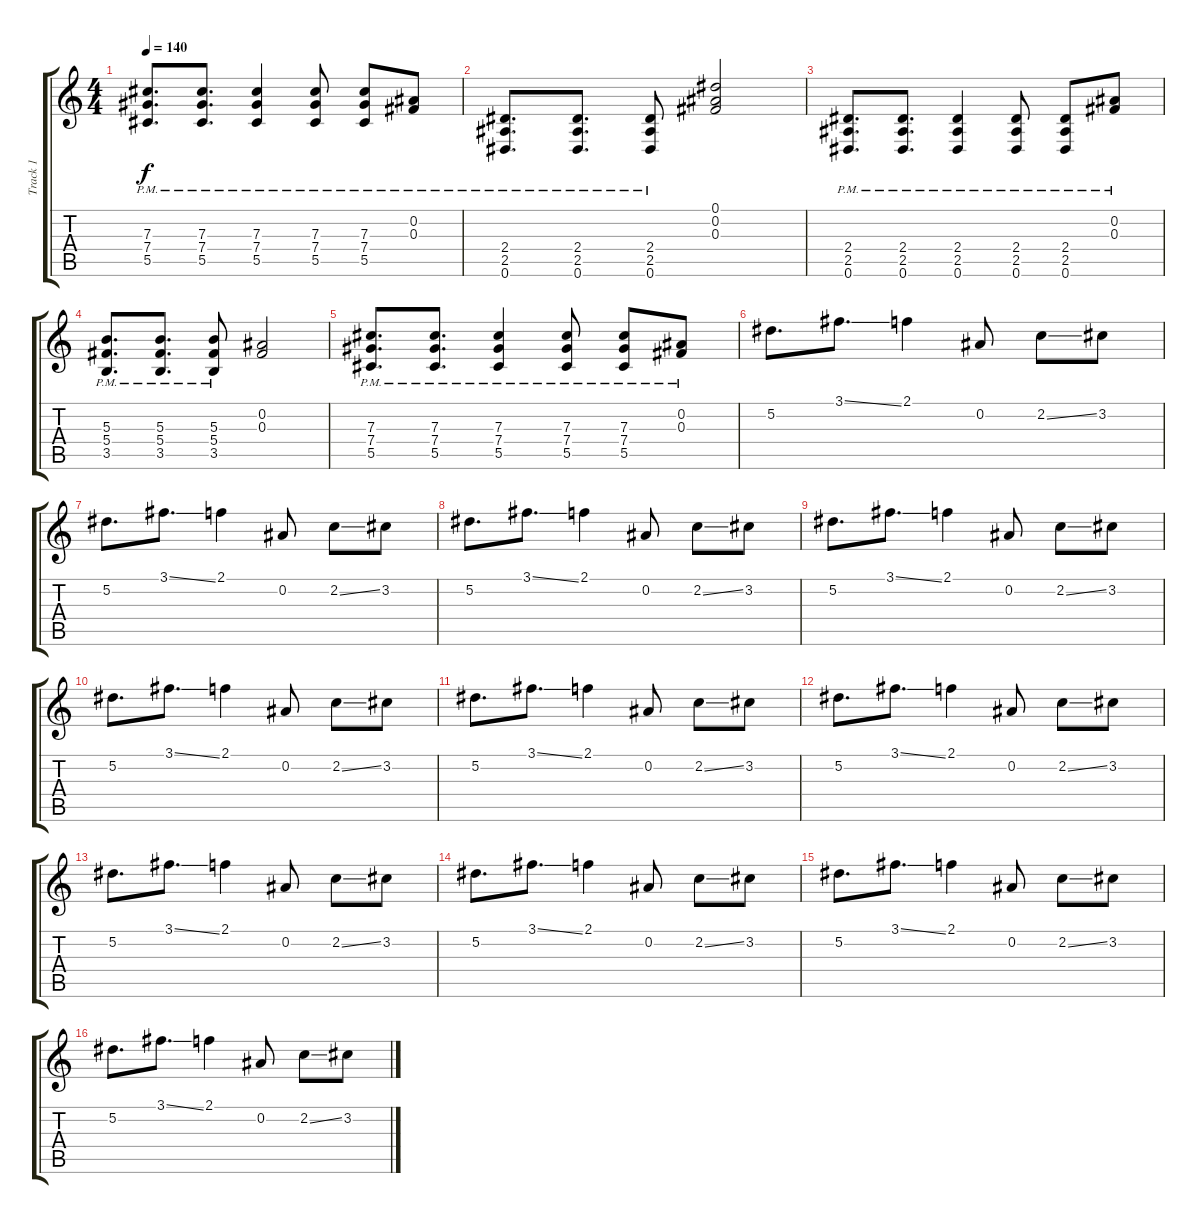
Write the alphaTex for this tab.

\track ("Track 1" "Track 1") {instrument overdrivenguitar}
\staff {score tabs}
\tuning (Eb4 Bb3 Gb3 Db3 Ab2 Eb2) {hide}
\ts (4 4)
\tempo 140
\clef g2
\ks c
(7.3{pm} 7.4{pm} 5.5{pm}).8{d dy f} (7.3{pm} 7.4{pm} 5.5{pm}).8{d} (7.3{pm} 7.4{pm} 5.5{pm}).4 (7.3{pm} 7.4{pm} 5.5{pm}).8 (7.3{pm} 7.4{pm} 5.5{pm}).8 (0.2{pm} 0.3{pm}).8 |
(2.4{pm} 2.5{pm} 0.6{pm}).8{d} (2.4{pm} 2.5{pm} 0.6{pm}).8{d} (2.4{pm} 2.5{pm} 0.6{pm}).8 (0.1 0.2 0.3).2 |
(2.4{pm} 2.5{pm} 0.6{pm}).8{d} (2.4{pm} 2.5{pm} 0.6{pm}).8{d} (2.4{pm} 2.5{pm} 0.6{pm}).4 (2.4{pm} 2.5{pm} 0.6{pm}).8 (2.4{pm} 2.5{pm} 0.6{pm}).8 (0.2{pm} 0.3{pm}).8 |
(5.3{pm} 5.4{pm} 3.5{pm}).8{d} (5.3{pm} 5.4{pm} 3.5{pm}).8{d} (5.3{pm} 5.4{pm} 3.5{pm}).8 (0.2 0.3).2 |
(7.3{pm} 7.4{pm} 5.5{pm}).8{d} (7.3{pm} 7.4{pm} 5.5{pm}).8{d} (7.3{pm} 7.4{pm} 5.5{pm}).4 (7.3{pm} 7.4{pm} 5.5{pm}).8 (7.3{pm} 7.4{pm} 5.5{pm}).8 (0.2{pm} 0.3{pm}).8 |
5.2.8{d} 3.1{ss}.8{d} 2.1.4 0.2.8 2.2{ss}.8 3.2.8 |
5.2.8{d} 3.1{ss}.8{d} 2.1.4 0.2.8 2.2{ss}.8 3.2.8 |
5.2.8{d} 3.1{ss}.8{d} 2.1.4 0.2.8 2.2{ss}.8 3.2.8 |
5.2.8{d} 3.1{ss}.8{d} 2.1.4 0.2.8 2.2{ss}.8 3.2.8 |
5.2.8{d} 3.1{ss}.8{d} 2.1.4 0.2.8 2.2{ss}.8 3.2.8 |
5.2.8{d} 3.1{ss}.8{d} 2.1.4 0.2.8 2.2{ss}.8 3.2.8 |
5.2.8{d} 3.1{ss}.8{d} 2.1.4 0.2.8 2.2{ss}.8 3.2.8 |
5.2.8{d} 3.1{ss}.8{d} 2.1.4 0.2.8 2.2{ss}.8 3.2.8 |
5.2.8{d} 3.1{ss}.8{d} 2.1.4 0.2.8 2.2{ss}.8 3.2.8 |
5.2.8{d} 3.1{ss}.8{d} 2.1.4 0.2.8 2.2{ss}.8 3.2.8 |
5.2.8{d} 3.1{ss}.8{d} 2.1.4 0.2.8 2.2{ss}.8 3.2.8
